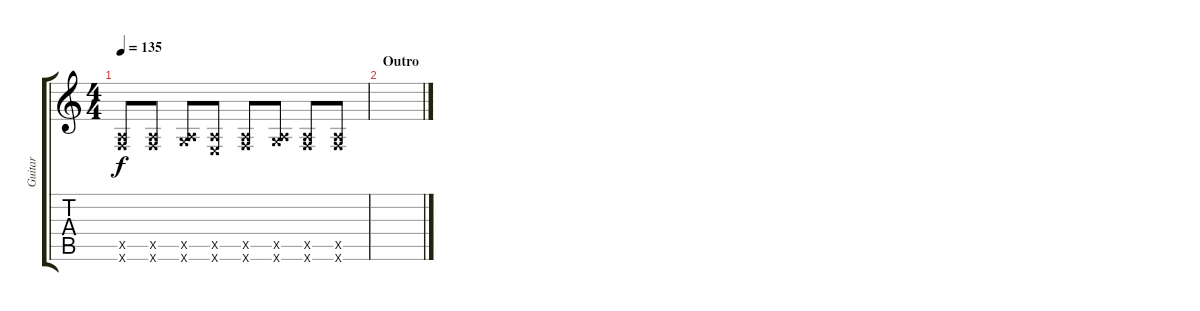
\track ("Guitar" "Guitar") {instrument distortionguitar}
\staff {score tabs}
\tuning (E4 B3 G3 D3 A2 E2) {hide}
\ts (4 4)
\tempo 135
\clef g2
\ks c
(0.5{x} 1.6{x}).8{dy f} (0.5{x} 1.6{x}).8 (0.5{x} 3.6{x}).8 (0.5{x} 0.6{x}).8 (0.5{x} 1.6{x}).8 (0.5{x} 3.6{x}).8 (0.5{x} 1.6{x}).8 (0.5{x} 1.6{x}).8 |
\section ("" "Outro")
